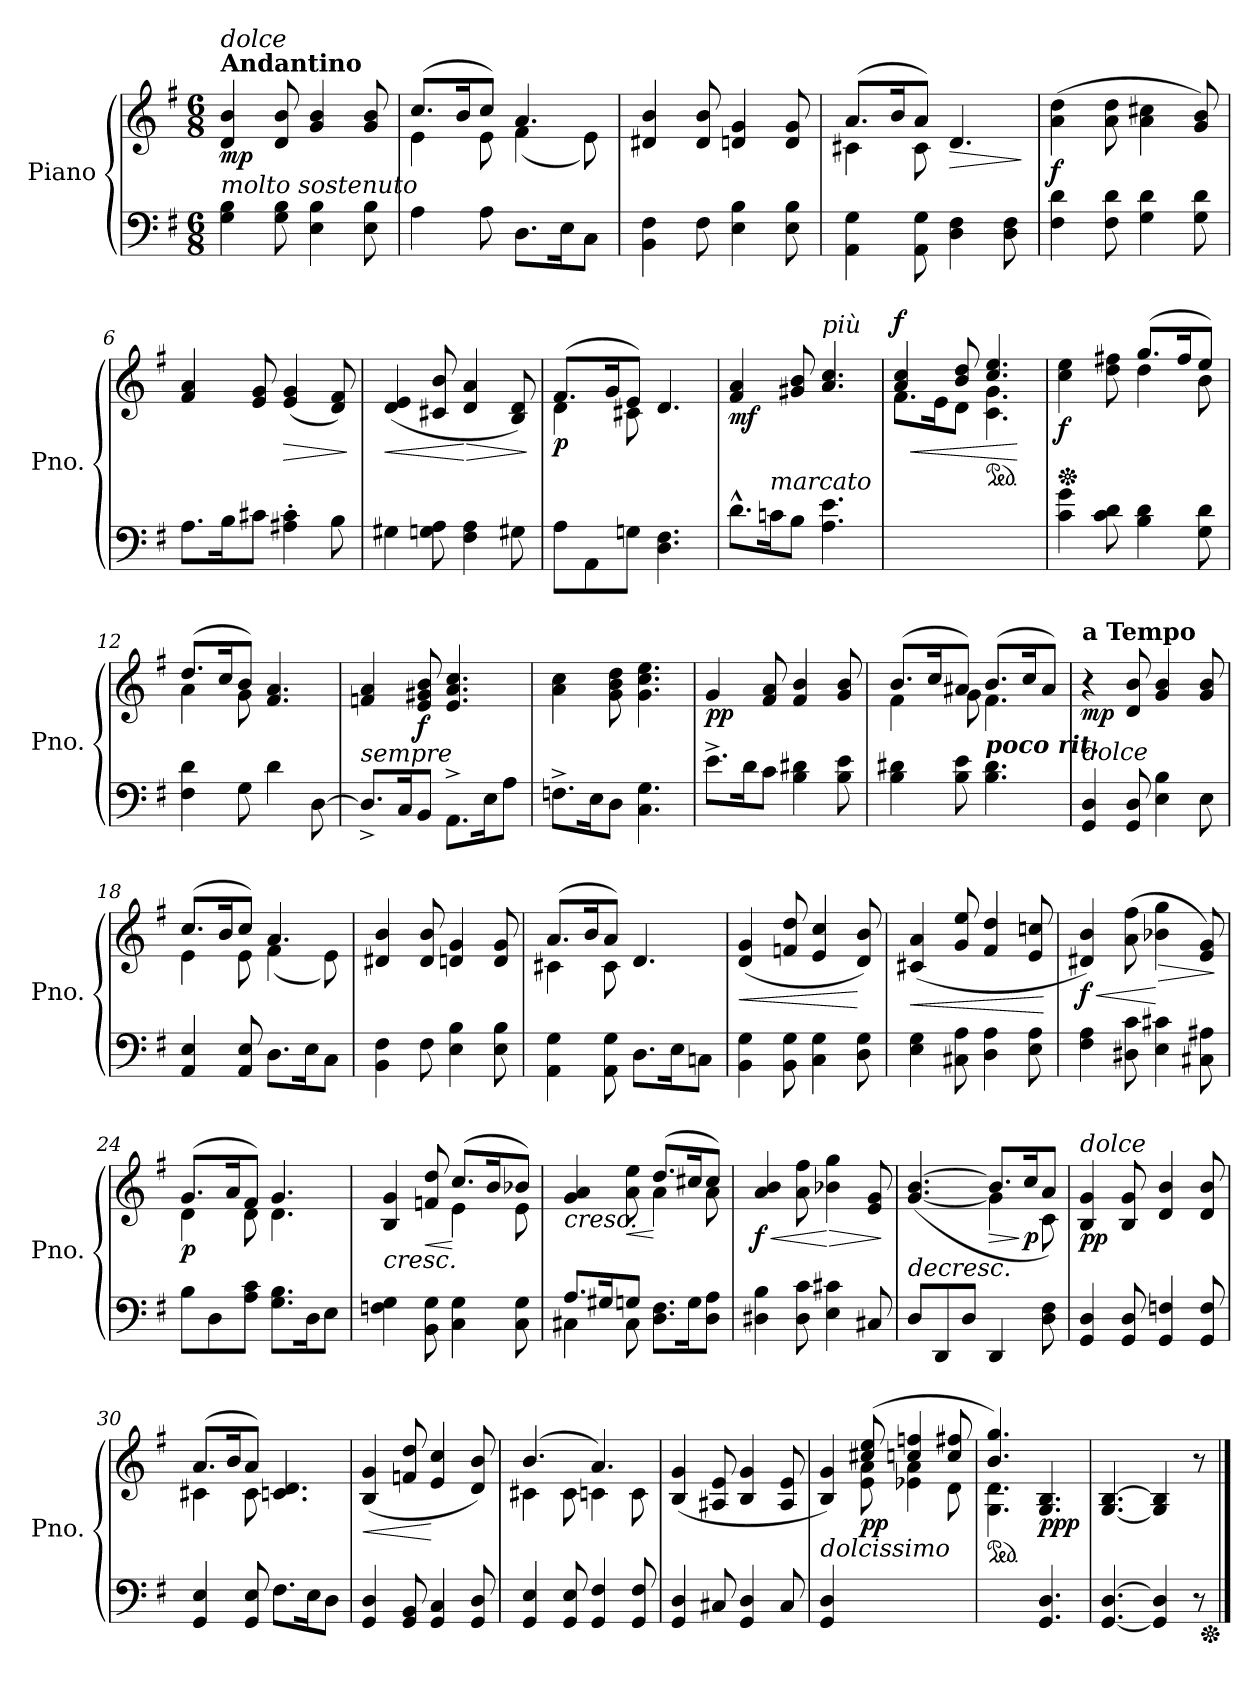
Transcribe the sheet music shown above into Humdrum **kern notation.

**kern	**kern	**dynam
*part1	*part1	*part1
*staff2	*staff1	*staff1/2
*I"Piano	*	*
*I'Pno.	*	*
*clefF4	*clefG2	*
*k[f#]	*k[f#]	*
*M6/8	*M6/8	*
=1	=1	=1
!	!LO:TX:a:B:t=Andantino	!
!	!LO:TX:a:i:t=dolce	!
!LO:TX:a:i:t=molto sostenuto	!	!
!	!	!LO:DY:b
4G\ 4B\	4d/ 4b/	mp
8G\ 8B\	8d/ 8b/	.
4E\ 4B\	4g/ 4b/	.
8E\ 8B\	8g/ 8b/	.
=2	=2	=2
*	*^	*
4A\	(8.cc/L	4e\	.
.	16b/K	.	.
8A\	8cc/J)	8e\	.
8.D\L	4.a/	(4f#\	.
16E\K	.	.	.
8C\J	.	8e\)	.
*	*v	*v	*
=3	=3	=3
4BB\ 4F#\	4d#X/ 4b/	.
8F#\	8d#/ 8b/	.
4E\ 4B\	4dn/ 4g/	.
8E\ 8B\	8d/ 8g/	.
=4	=4	=4
*	*^	*
4AA\ 4G\	(8.a/L	4c#X\	.
.	16b/K	.	.
8AA\ 8G\	8a/J)	8c#\	.
!	!	!	!LO:HP:b
4D\ 4F#\	4.d/	4.ryy	>
8D\ 8F#\	.	.	.
*	*v	*v	*
.	.	]
=5	=5	=5
!	!	!LO:DY:b
4F#\ 4d\	(4a\ 4dd\	f
8F#\ 8d\	8a\ 8dd\	.
4G\ 4d\	4a\ 4cc#X\	.
8G\ 8d\	8g/ 8b/)	.
=6	=6	=6
8.A\L	4f#/ 4a/	.
16B\K	.	.
8c#X\J	8e/ 8g/	.
!	!	!LO:HP:b
4A#X\' 4c#\'	(4e/ 4g/	>
8B\	8d/ 8f#/)	.
.	.	]
!!LO:LB:g=z
=7	=7	=7
!	!	!LO:HP:b
4G#X\	(>4d/ 4e/	<
8Gn\ 8A\	8c#X/ 8b/	.
!	!	!LO:HP:n=1:b
4F#\ 4A\	4d/ 4a/	[ >
8G#X\	8B/ 8d/)	.
.	.	]
=8	=8	=8
*	*^	*
!	!	!	!LO:DY:b
8A\L	(8.f#/L	4d\	p
8AA\	.	.	.
.	16g/K	.	.
8Gn\J	8e/J)	8c#X\	.
4.D\ 4.F#\	4.d/	4.ryy	.
=9	=9	=9	=9
!	!	!	!LO:DY:b
*	*v	*v	*
8.d^^\L	4f#/ 4a/	mf
!LO:TX:a:i:t=marcato	!	!
16cn\K	.	.
8B\J	8g#X/ 8b/	.
!	!LO:TX:a:i:t=più	!
4.A\ 4.e\	4.a/ 4.cc/	.
=10	=10	=10
*	*^	*
!	!	!	!LO:HP:b
!	!	!	!LO:DY:n=1:a
2.ryy	4a/ 4cc/	8.f#\L	< f
.	.	16e\K	.
.	8b/ 8dd/	8d\J	.
*	*ped	*	*
.	4.cc/ 4.ee/	4.c\ 4.g\	.
*	*v	*v	*
.	.	[
=11	=11	=11
*	*Xped	*
*	*^	*
!	!	!	!LO:DY:b
4c\ 4g\	4cc\ 4ee\	4.ryy	f
8c\ 8d\	8dd\ 8ff#X\	.	.
4B\ 4d\	(8.gg/L	4dd\	.
.	16ff#/K	.	.
8G\ 8d\	8ee/J)	8b\	.
=12	=12	=12	=12
4F#\ 4d\	(8.dd/L	4a\	.
.	16cc/K	.	.
8G\	8b/J)	8g\	.
4d\	4.f#/ 4.a/	4.ryy	.
[8D\	.	.	.
*	*v	*v	*
!!LO:LB:g=z
=13	=13	=13
!LO:TX:a:i:t=sempre	!	!
8.D^/L]	4fn/ 4a/	.
16C/K	.	.
!	!	!LO:DY:b
8BB/J	8e/ 8g#X/ 8b/	f
8.AA^\L	4.e/ 4.a/ 4.cc/	.
16E\K	.	.
8A\J	.	.
=14	=14	=14
8.Fn^\L	4a\ 4cc\	.
16E\K	.	.
8D\J	8g\ 8b\ 8dd\	.
4.C\ 4.G\	4.g\ 4.cc\ 4.ee\	.
=15	=15	=15
!	!	!LO:DY:b
8.e^\L	4g/	pp
16d\K	.	.
8c\J	8f#/ 8a/	.
4B\ 4d#X\	4f#/ 4b/	.
8B\ 8e\	8g/ 8b/	.
=16	=16	=16
*	*^	*
4B\ 4d#X\	(8.b/L	4f#\	.
.	16cc/K	.	.
8B\ 8e\	8a#X/J)	8g\	.
!LO:TX:a:Bi:t=poco rit.	!	!	!
4.B\ 4.d#\	(8.b/L	4.f#\	.
.	16cc/K	.	.
.	8a#/J)	.	.
*	*v	*v	*
=17	=17	=17
!	!LO:TX:a:B:t=a Tempo	!
!LO:TX:a:i:t=dolce	!	!
!	!	!LO:DY:b
4GG/ 4D/	4r	mp
8GG/ 8D/	8d/ 8b/	.
4E\ 4B\	4g/ 4b/	.
8E\	8g/ 8b/	.
!!LO:LB:g=z
=18	=18	=18
*	*^	*
4AA/ 4E/	(8.cc/L	4e\	.
.	16b/K	.	.
8AA/ 8E/	8cc/J)	8e\	.
8.D\L	4.a/	(4f#\	.
16E\K	.	.	.
8C\J	.	8e\)	.
*	*v	*v	*
=19	=19	=19
4BB\ 4F#\	4d#X/ 4b/	.
8F#\	8d#/ 8b/	.
4E\ 4B\	4dn/ 4g/	.
8E\ 8B\	8d/ 8g/	.
=20	=20	=20
*	*^	*
4AA\ 4G\	(8.a/L	4c#X\	.
.	16b/K	.	.
8AA\ 8G\	8a/J)	8c#\	.
8.D\L	4.d/	4.ryy	.
16E\K	.	.	.
8Cn\J	.	.	.
*	*v	*v	*
=21	=21	=21
!	!	!LO:HP:b
4BB\ 4G\	(>4d/ 4g/	<
8BB\ 8G\	8fn/ 8dd/	.
4C\ 4G\	4e/ 4cc/	.
8D\ 8G\	8d/ 8b/)	[
=22	=22	=22
!	!	!LO:HP:b
4E\ 4G\	(>4c#X/ 4a/	<
8C#X\ 8A\	8g/ 8ee/	.
4D\ 4A\	4f#/ 4dd/	.
8E\ 8A\	8e/ 8ccn/	.
.	.	[
=23	=23	=23
!	!	!LO:HP:b
!	!	!LO:DY:n=1:b
4F#\ 4A\	4d#X/ 4b/)	< f
8D#X\ 8c\	(8a\ 8ff#\	.
!	!	!LO:HP:n=1:b
4E\ 4c#X\	4b-X\ 4gg\	[ >
8C#X\ 8A#X\	8e/ 8g/)	.
.	.	]
!!LO:LB:g=z
=24	=24	=24
*	*^	*
!	!	!	!LO:DY:b
8B\L	(8.g/L	4d\	p
8D\	.	.	.
.	16a/K	.	.
8A\ 8c\J	8f#/J)	8d\	.
8.G\ 8.B\L	4.g/	4.d\	.
16D\K	.	.	.
8E\J	.	.	.
=25	=25	=25	=25
!	!	!	!LO:HP:b
4Fn\ 4G\	4B/ 4g/	4.ryy	<
!	!	!	!LO:HP:b
8BB\ 8G\	8fn/ 8dd/	.	<
4C\ 4G\	(8.cc/L	4e\	[
.	16b/K	.	.
8C\ 8G\	8b-X/J)	8e\	.
*	*v	*v	*
.	.	[
=26	=26	=26
*^	*	*
!	!	!	!LO:HP:b
*	*	*^	*
8.A/L	4C#X\	4g/ 4a/	4.ryy	<
16G#X/K	.	.	.	.
!	!	!	!	!LO:HP:b
8Gn/J	8C#\	8a\ 8ee\	.	<
8.D\ 8.F#\L	4.ryy	(8.dd/L	4a\	[
16G\K	.	16cc#X/K	.	.
8D\ 8A\J	.	8cc#/J)	8a\	.
*v	*v	*	*	*
*	*v	*v	*
.	.	[
=27	=27	=27
!	!	!LO:HP:b
!	!	!LO:DY:n=1:b
4D#X\ 4B\	4a/ 4b/	< f
8D#\ 8c\	8a\ 8ff#\	.
!	!	!LO:HP:n=1:b
4E\ 4c#X\	4b-X\ 4gg\	[ >
8C#X/	8e/ 8g/	.
.	.	]
=28	=28	=28
!	!	!LO:HP:b
*	*^	*
8D/L	([4.g/ [4.b/	4.ryy	>
8DD/	.	.	.
8D/J	.	.	.
!	!	!	!LO:HP:b
4DD/	8.b/L]	4g\]	>
!	!	!	!LO:DY:n=1:b
.	16cc/K	.	] p
8D\ 8F#\	8a/J)	8c\	.
*	*v	*v	*
.	.	]
!!LO:PB:g=z
=29	=29	=29
!	!LO:TX:a:i:t=dolce	!
!	!	!LO:DY:b
4GG/ 4D/	4B/ 4g/	pp
8GG/ 8D/	8B/ 8g/	.
4GG/ 4Fn/	4d/ 4b/	.
8GG/ 8F/	8d/ 8b/	.
=30	=30	=30
*	*^	*
4GG/ 4E/	(8.a/L	4c#X\	.
.	16b/K	.	.
8GG/ 8E/	8a/J)	8c#\	.
8.F#\L	4.cn/ 4.d/	4.ryy	.
16E\K	.	.	.
8D\J	.	.	.
*	*v	*v	*
=31	=31	=31
!	!	!LO:HP:b
4GG/ 4D/	(>4B/ 4g/	<
8GG/ 8BB/	8fn/ 8dd/	.
4GG/ 4C/	4e/ 4cc/	[
8GG/ 8D/	8d/ 8b/)	.
=32	=32	=32
*	*^	*
4GG/ 4E/	(4.b/	4c#X\	.
8GG/ 8E/	.	8c#\	.
4GG/ 4F#/	4.a/)	4cn\	.
8GG/ 8F#/	.	8c\	.
*	*v	*v	*
=33	=33	=33
4GG/ 4D/	(>4B/ 4g/	.
8C#X/	8A#X/ 8e/	.
4GG/ 4D/	4B/ 4g/	.
8C#/	8A#/ 8e/	.
!!LO:LB:g=z
=34	=34	=34
*	*^	*
!LO:TX:a:i:t=dolcissimo	!	!	!
4GG/ 4D/	4B/ 4g/)	4ryy	.
!	!	!	!LO:DY:b
2ryy	(>8cc#X/ 8ee/	8e\ 8a\	pp
.	4ccn/ 4ffn/	4e-X\ 4a\	.
.	8cc/ 8ff#X/	8d\	.
=35	=35	=35	=35
*	*ped	*	*
4.ryy	4.b/ 4.gg/)	4.G\ 4.d\	.
!	!	!	!LO:DY:b
4.GG/ 4.D/	4.G/ 4.B/	4.ryy	ppp
*	*v	*v	*
=36	=36	=36
[4.GG/ [4.D/	[4.G/ [4.B/	.
4GG/] 4D/]	4G/] 4B/]	.
8r	8r	.
*Xped	*	*
==	==	==
*-	*-	*-
